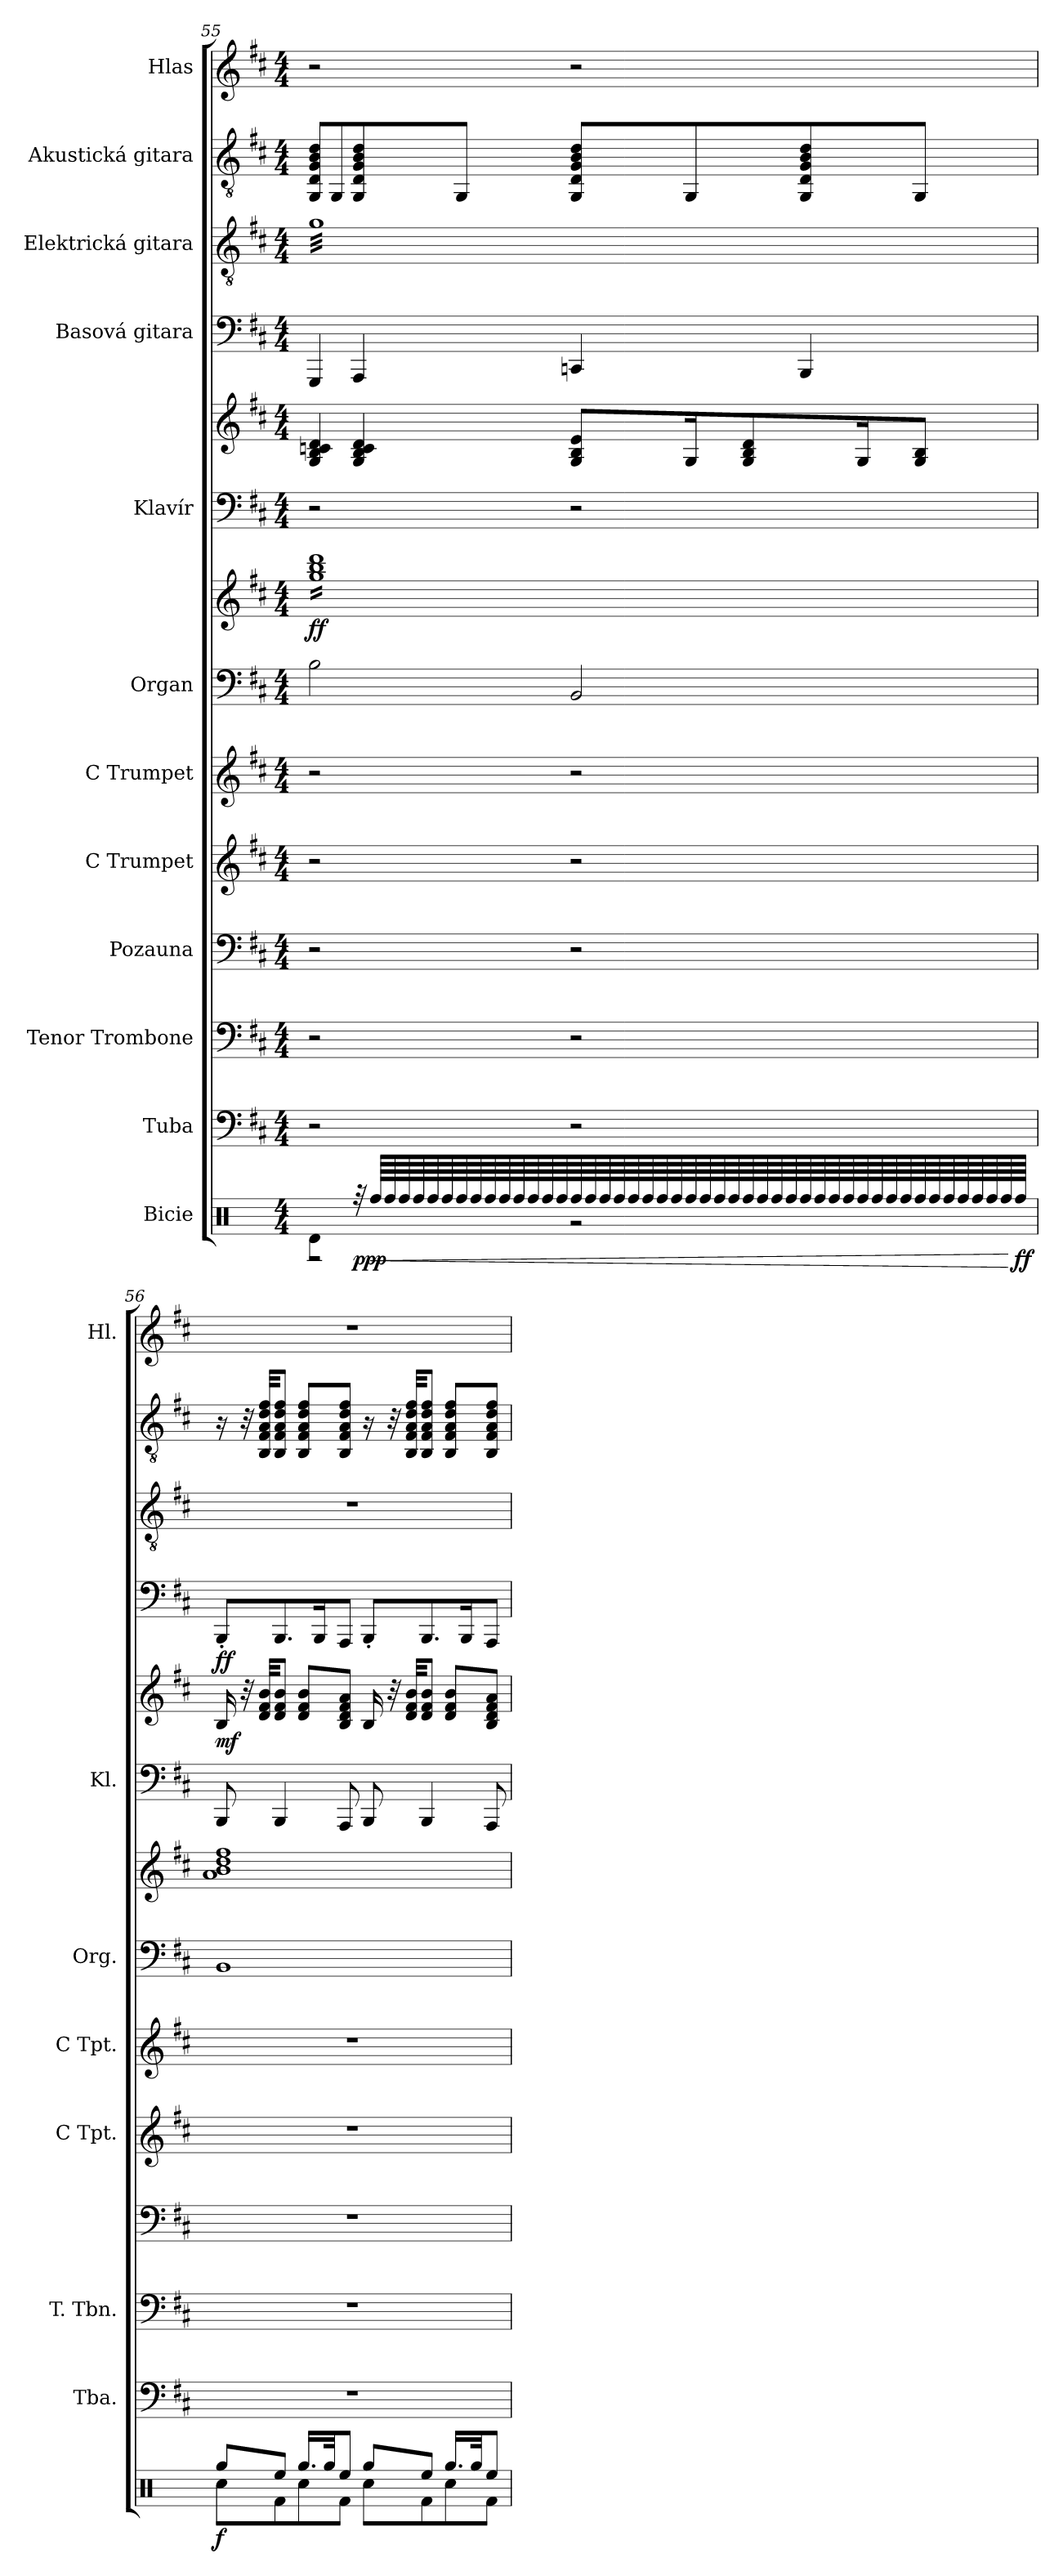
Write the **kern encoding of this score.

**kern	**dynam	**kern	**kern	**kern	**kern	**kern	**kern	**kern	**dynam	**kern	**kern	**dynam	**kern	**dynam	**kern	**kern	**kern
*part12	*part12	*part11	*part10	*part9	*part8	*part7	*part6	*part6	*part6	*part5	*part5	*part5	*part4	*part4	*part3	*part2	*part1
*staff14	*staff14	*staff13	*staff12	*staff11	*staff10	*staff9	*staff8	*staff7	*staff7/8	*staff6	*staff5	*staff5/6	*staff4	*staff4	*staff3	*staff2	*staff1
*I"Bicie	*	*I"Tuba	*I"Tenor Trombone	*I"Pozauna	*I"C Trumpet	*I"C Trumpet	*I"Organ	*	*	*I"Klavír	*	*	*I"Basová gitara	*	*I"Elektrická gitara	*I"Akustická gitara	*I"Hlas
*	*	*I'Tba.	*I'T. Tbn.	*	*I'C Tpt.	*I'C Tpt.	*I'Org.	*	*	*I'Kl.	*	*	*	*	*	*	*I'Hl.
!!LO:PB:g=z
*clefX	*	*clefF4	*clefF4	*clefF4	*clefG2	*clefG2	*clefF4	*clefG2	*	*clefF4	*clefG2	*	*	*	*clefGv2	*clefGv2	*clefG2
*	*	*	*	*	*	*	*	*	*	*	*	*	*ITrd7c12	*	*	*	*
*k[]	*	*k[f#c#]	*k[f#c#]	*k[f#c#]	*k[f#c#]	*k[f#c#]	*k[f#c#]	*k[f#c#]	*	*k[f#c#]	*k[f#c#]	*	*k[f#c#]	*	*k[f#c#]	*k[f#c#]	*k[f#c#]
*M4/4	*	*M4/4	*M4/4	*M4/4	*M4/4	*M4/4	*M4/4	*M4/4	*	*M4/4	*M4/4	*	*M4/4	*	*M4/4	*M4/4	*M4/4
=55	=55	=55	=55	=55	=55	=55	=55	=55	=55	=55	=55	=55	=55	=55	=55	=55	=55
*^	*	*	*	*	*	*	*	*	*	*	*	*	*	*	*	*	*
!	!	!	!	!	!	!	!	!	!	!LO:DY:b	!	!	!	!	!	!	!	!
*	*	*	*	*	*	*	*	*	*tremolo	*	*	*	*	*	*	*	*	*
*	*	*	*	*	*	*	*	*	*	*	*	*	*	*	*	*tremolo	*	*
4Rd\	2r	.	2r	2r	2r	2r	2r	2B\	16gg 16bb 16dddLL	ff	2r	4G/ 4B/ 4cn/ 4d/	.	4GGGG/	.	32gLLL	8GG/ 8D/ 8G/ 8B/ 8d/L	2r
.	.	.	.	.	.	.	.	.	.	.	.	.	.	.	.	32g	.	.
.	.	.	.	.	.	.	.	.	16gg 16bb 16ddd	.	.	.	.	.	.	32g	.	.
.	.	.	.	.	.	.	.	.	.	.	.	.	.	.	.	32g	.	.
.	.	.	.	.	.	.	.	.	16gg 16bb 16ddd	.	.	.	.	.	.	32g	8GG/	.
.	.	.	.	.	.	.	.	.	.	.	.	.	.	.	.	32g	.	.
.	.	.	.	.	.	.	.	.	16gg 16bb 16ddd	.	.	.	.	.	.	32g	.	.
.	.	.	.	.	.	.	.	.	.	.	.	.	.	.	.	32g	.	.
!	!	!LO:DY:b	!	!	!	!	!	!	!	!	!	!	!	!	!	!	!	!
32r	.	ppp	.	.	.	.	.	.	16gg 16bb 16ddd	.	.	4G/ 4B/ 4c/ 4d/	.	4AAAA/	.	32g	8GG/ 8D/ 8G/ 8B/ 8d/	.
!	!	!LO:HP:b	!	!	!	!	!	!	!	!	!	!	!	!	!	!	!	!
64Rff/LLLL	.	<	.	.	.	.	.	.	.	.	.	.	.	.	.	32g	.	.
64Rff/	.	.	.	.	.	.	.	.	.	.	.	.	.	.	.	.	.	.
64Rff/	.	.	.	.	.	.	.	.	16gg 16bb 16ddd	.	.	.	.	.	.	32g	.	.
64Rff/	.	.	.	.	.	.	.	.	.	.	.	.	.	.	.	.	.	.
64Rff/	.	.	.	.	.	.	.	.	.	.	.	.	.	.	.	32g	.	.
64Rff/	.	.	.	.	.	.	.	.	.	.	.	.	.	.	.	.	.	.
64Rff/	.	.	.	.	.	.	.	.	16gg 16bb 16ddd	.	.	.	.	.	.	32g	8GG/J	.
64Rff/	.	.	.	.	.	.	.	.	.	.	.	.	.	.	.	.	.	.
64Rff/	.	.	.	.	.	.	.	.	.	.	.	.	.	.	.	32g	.	.
64Rff/	.	.	.	.	.	.	.	.	.	.	.	.	.	.	.	.	.	.
64Rff/	.	.	.	.	.	.	.	.	16gg 16bb 16ddd	.	.	.	.	.	.	32g	.	.
64Rff/	.	.	.	.	.	.	.	.	.	.	.	.	.	.	.	.	.	.
64Rff/	.	.	.	.	.	.	.	.	.	.	.	.	.	.	.	32g	.	.
64Rff/	.	.	.	.	.	.	.	.	.	.	.	.	.	.	.	.	.	.
64Rff/	2r	.	2r	2r	2r	2r	2r	2BB/	16gg 16bb 16ddd	.	2r	8G/ 8B/ 8e/L	.	4CCCn/	.	32g	8GG/ 8D/ 8G/ 8B/ 8d/L	2r
64Rff/	.	.	.	.	.	.	.	.	.	.	.	.	.	.	.	.	.	.
64Rff/	.	.	.	.	.	.	.	.	.	.	.	.	.	.	.	32g	.	.
64Rff/	.	.	.	.	.	.	.	.	.	.	.	.	.	.	.	.	.	.
64Rff/	.	.	.	.	.	.	.	.	16gg 16bb 16ddd	.	.	.	.	.	.	32g	.	.
64Rff/	.	.	.	.	.	.	.	.	.	.	.	.	.	.	.	.	.	.
64Rff/	.	.	.	.	.	.	.	.	.	.	.	.	.	.	.	32g	.	.
64Rff/	.	.	.	.	.	.	.	.	.	.	.	.	.	.	.	.	.	.
64Rff/	.	.	.	.	.	.	.	.	16gg 16bb 16ddd	.	.	16G/K	.	.	.	32g	8GG/	.
64Rff/	.	.	.	.	.	.	.	.	.	.	.	.	.	.	.	.	.	.
64Rff/	.	.	.	.	.	.	.	.	.	.	.	.	.	.	.	32g	.	.
64Rff/	.	.	.	.	.	.	.	.	.	.	.	.	.	.	.	.	.	.
64Rff/	.	.	.	.	.	.	.	.	16gg 16bb 16ddd	.	.	8G/ 8B/ 8d/	.	.	.	32g	.	.
64Rff/	.	.	.	.	.	.	.	.	.	.	.	.	.	.	.	.	.	.
64Rff/	.	.	.	.	.	.	.	.	.	.	.	.	.	.	.	32g	.	.
64Rff/	.	.	.	.	.	.	.	.	.	.	.	.	.	.	.	.	.	.
64Rff/	.	.	.	.	.	.	.	.	16gg 16bb 16ddd	.	.	.	.	4BBBB/	.	32g	8GG/ 8D/ 8G/ 8B/ 8d/	.
64Rff/	.	.	.	.	.	.	.	.	.	.	.	.	.	.	.	.	.	.
64Rff/	.	.	.	.	.	.	.	.	.	.	.	.	.	.	.	32g	.	.
64Rff/	.	.	.	.	.	.	.	.	.	.	.	.	.	.	.	.	.	.
64Rff/	.	.	.	.	.	.	.	.	16gg 16bb 16ddd	.	.	16G/K	.	.	.	32g	.	.
64Rff/	.	.	.	.	.	.	.	.	.	.	.	.	.	.	.	.	.	.
64Rff/	.	.	.	.	.	.	.	.	.	.	.	.	.	.	.	32g	.	.
64Rff/	.	.	.	.	.	.	.	.	.	.	.	.	.	.	.	.	.	.
64Rff/	.	.	.	.	.	.	.	.	16gg 16bb 16ddd	.	.	8G/ 8B/J	.	.	.	32g	8GG/J	.
64Rff/	.	.	.	.	.	.	.	.	.	.	.	.	.	.	.	.	.	.
64Rff/	.	.	.	.	.	.	.	.	.	.	.	.	.	.	.	32g	.	.
64Rff/	.	.	.	.	.	.	.	.	.	.	.	.	.	.	.	.	.	.
64Rff/	.	.	.	.	.	.	.	.	16gg 16bb 16dddJJ	.	.	.	.	.	.	32g	.	.
*	*	*	*	*	*	*	*	*	*Xtremolo	*	*	*	*	*	*	*	*	*
64Rff/	.	.	.	.	.	.	.	.	.	.	.	.	.	.	.	.	.	.
64Rff/	.	.	.	.	.	.	.	.	.	.	.	.	.	.	.	32gJJJ	.	.
*	*	*	*	*	*	*	*	*	*	*	*	*	*	*	*	*Xtremolo	*	*
!	!	!LO:DY:n=1:b	!	!	!	!	!	!	!	!	!	!	!	!	!	!	!	!
64Rff/JJJJ	.	[ ff	.	.	.	.	.	.	.	.	.	.	.	.	.	.	.	.
!!LO:PB:g=z
=56	=56	=56	=56	=56	=56	=56	=56	=56	=56	=56	=56	=56	=56	=56	=56	=56	=56	=56
!	!	!LO:DY:b	!	!	!	!	!	!	!	!	!	!	!LO:DY:b	!	!LO:DY:b	!	!	!
8Rgg/L	8Rcc\L	f	1r	1r	1r	1r	1r	1BB	1a 1b 1dd 1ff#	.	8BBB/	16B/	mf	8BBBB'/L	ff	1r	16r	1r
.	.	.	.	.	.	.	.	.	.	.	.	32r	.	.	.	.	32r	.
.	.	.	.	.	.	.	.	.	.	.	.	32d/ 32f#/ 32b/KKL	.	.	.	.	32BB/ 32F#/ 32A/ 32d/ 32f#/KKL	.
8Ree/J	8Rf\	.	.	.	.	.	.	.	.	.	4BBB/	8d/ 8f#/ 8b/J	.	8.BBBB/	.	.	8BB/ 8F#/ 8A/ 8d/ 8f#/J	.
16.Rgg/LL	8Rcc\	.	.	.	.	.	.	.	.	.	.	8d/ 8f#/ 8b/L	.	.	.	.	8BB/ 8F#/ 8A/ 8d/ 8f#/L	.
.	.	.	.	.	.	.	.	.	.	.	.	.	.	16BBBB/K	.	.	.	.
32Rgg/JK	.	.	.	.	.	.	.	.	.	.	.	.	.	.	.	.	.	.
8Ree/J	8Rf\J	.	.	.	.	.	.	.	.	.	8AAA/	8B/ 8d/ 8f#/ 8a/J	.	8AAAA/J	.	.	8BB/ 8F#/ 8A/ 8d/ 8f#/J	.
8Rgg/L	8Rcc\L	.	.	.	.	.	.	.	.	.	8BBB/	16B/	.	8BBBB'/L	.	.	16r	.
.	.	.	.	.	.	.	.	.	.	.	.	32r	.	.	.	.	32r	.
.	.	.	.	.	.	.	.	.	.	.	.	32d/ 32f#/ 32b/KKL	.	.	.	.	32BB/ 32F#/ 32A/ 32d/ 32f#/KKL	.
8Ree/J	8Rf\	.	.	.	.	.	.	.	.	.	4BBB/	8d/ 8f#/ 8b/J	.	8.BBBB/	.	.	8BB/ 8F#/ 8A/ 8d/ 8f#/J	.
16.Rgg/LL	8Rcc\	.	.	.	.	.	.	.	.	.	.	8d/ 8f#/ 8b/L	.	.	.	.	8BB/ 8F#/ 8A/ 8d/ 8f#/L	.
.	.	.	.	.	.	.	.	.	.	.	.	.	.	16BBBB/K	.	.	.	.
32Rgg/JK	.	.	.	.	.	.	.	.	.	.	.	.	.	.	.	.	.	.
8Ree/J	8Rf\J	.	.	.	.	.	.	.	.	.	8AAA/	8B/ 8d/ 8f#/ 8a/J	.	8AAAA/J	.	.	8BB/ 8F#/ 8A/ 8d/ 8f#/J	.
*v	*v	*	*	*	*	*	*	*	*	*	*	*	*	*	*	*	*	*
=	=	=	=	=	=	=	=	=	=	=	=	=	=	=	=	=	=
*-	*-	*-	*-	*-	*-	*-	*-	*-	*-	*-	*-	*-	*-	*-	*-	*-	*-
